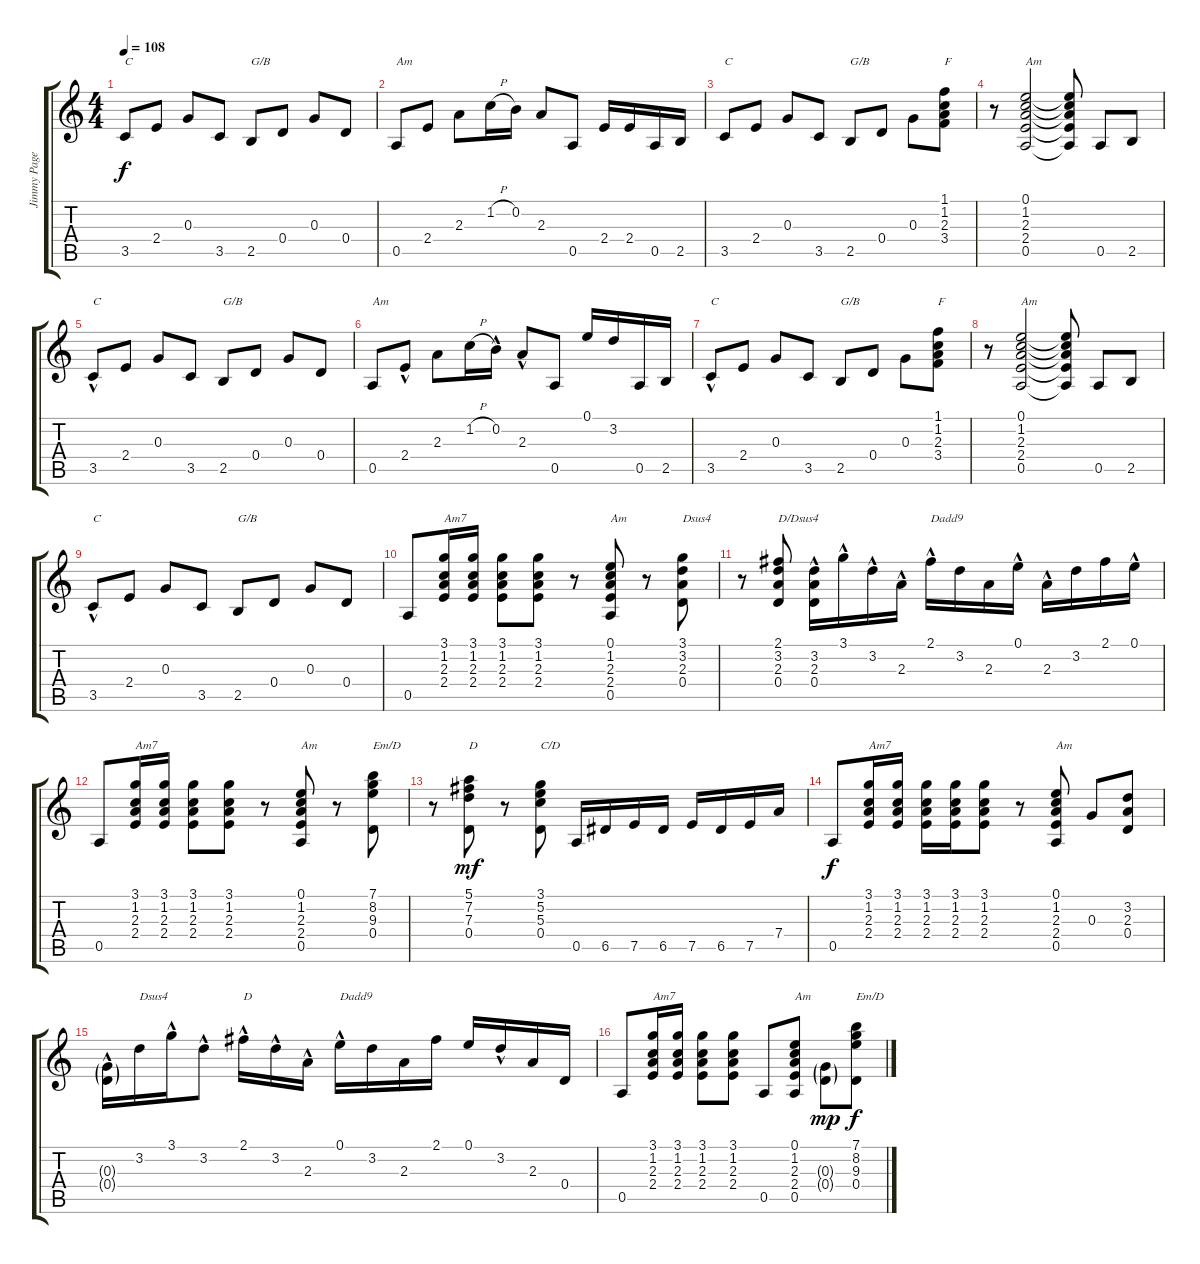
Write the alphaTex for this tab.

\track ("Jimmy Page" "Jimmy Page") {instrument overdrivenguitar}
\staff {score tabs}
\tuning (E4 B3 G3 D3 A2 E2) {hide}
\ts (4 4)
\tempo 108
\clef g2
\ks c
3.5.8{txt "C" dy f} 2.4.8 0.3.8 3.5.8 2.5.8{txt "G/B"} 0.4.8 0.3.8 0.4.8 |
0.5.8{txt "Am"} 2.4.8 2.3.8 1.2{h}.16 0.2.16 2.3.8 0.5.8 2.4.16 2.4.16 0.5.16 2.5.16 |
3.5.8{txt "C"} 2.4.8 0.3.8 3.5.8 2.5.8{txt "G/B"} 0.4.8 0.3.8 (1.1 1.2 2.3 3.4).8{txt "F"} |
r.8 (0.1 1.2 2.3 2.4 0.5).2{txt "Am"} (0.1{t} 1.2{t} 2.3{t} 2.4{t} 0.5{t}).8 0.5.8 2.5.8 |
3.5{hac}.8{txt "C"} 2.4.8 0.3.8 3.5.8 2.5.8{txt "G/B"} 0.4.8 0.3.8 0.4.8 |
0.5.8{txt "Am"} 2.4{hac}.8 2.3.8 1.2{h}.16 0.2{hac}.16 2.3{hac}.8 0.5.8 0.1.16 3.2.16 0.5.16 2.5.16 |
3.5{hac}.8{txt "C"} 2.4.8 0.3.8 3.5.8 2.5.8{txt "G/B"} 0.4.8 0.3.8 (1.1 1.2 2.3 3.4).8{txt "F"} |
r.8 (0.1 1.2 2.3 2.4 0.5).2{txt "Am"} (0.1{t} 1.2{t} 2.3{t} 2.4{t} 0.5{t}).8 0.5.8 2.5.8 |
3.5{hac}.8{txt "C"} 2.4.8 0.3.8 3.5.8 2.5.8{txt "G/B"} 0.4.8 0.3.8 0.4.8 |
0.5.8 (3.1 1.2 2.3 2.4).16{txt "Am7"} (3.1 1.2 2.3 2.4).16 (3.1 1.2 2.3 2.4).8 (3.1 1.2 2.3 2.4).8 r.8 (0.1 1.2 2.3 2.4 0.5).8{txt "Am"} r.8 (3.1 3.2 2.3 0.4).8{txt "Dsus4"} |
r.8 (2.1 3.2 2.3 0.4).8{txt "D/Dsus4"} (3.2 2.3{hac} 0.4{hac}).16 3.1{hac}.16 3.2{hac}.16 2.3{hac}.16 2.1{hac}.16{txt "Dadd9"} 3.2.16 2.3.16 0.1{hac}.16 2.3{hac}.16 3.2.16 2.1.16 0.1{hac}.16 |
0.5.8 (3.1 1.2 2.3 2.4).16{txt "Am7"} (3.1 1.2 2.3 2.4).16 (3.1 1.2 2.3 2.4).8 (3.1 1.2 2.3 2.4).8 r.8 (0.1 1.2 2.3 2.4 0.5).8{txt "Am"} r.8 (7.1 8.2 9.3 0.4).8{txt "Em/D"} |
r.8 (5.1 7.2 7.3 0.4).8{txt "D" dy mf} r.8 (3.1 5.2 5.3 0.4).8{txt "C/D"} 0.5.16 6.5.16 7.5.16 6.5.16 7.5.16 6.5.16 7.5.16 7.4.16 |
0.5.8{dy f} (3.1 1.2 2.3 2.4).16{txt "Am7"} (3.1 1.2 2.3 2.4).16 (3.1 1.2 2.3 2.4).16 (3.1 1.2 2.3 2.4).16 (3.1 1.2 2.3 2.4).8 r.8 (0.1 1.2 2.3 2.4 0.5).8{txt "Am"} 0.3.8 (3.2 2.3 0.4).8 |
(0.3{g hac} 0.4{g hac}).16 3.2.16{txt "Dsus4"} 3.1{hac}.16 3.2{hac}.8 2.1{hac}.16{txt "D"} 3.2{hac}.16 2.3{hac}.16 0.1{hac}.16{txt "Dadd9"} 3.2.16 2.3.16 2.1.16 0.1.16 3.2{hac}.16 2.3.16 0.4.16 |
0.5.8 (3.1 1.2 2.3 2.4).16{txt "Am7"} (3.1 1.2 2.3 2.4).16 (3.1 1.2 2.3 2.4).8 (3.1 1.2 2.3 2.4).8 0.5.8 (0.1 1.2 2.3 2.4 0.5).8{txt "Am"} (0.3{g} 0.4{g}).8{dy mp} (7.1 8.2 9.3 0.4).8{txt "Em/D" dy f}
